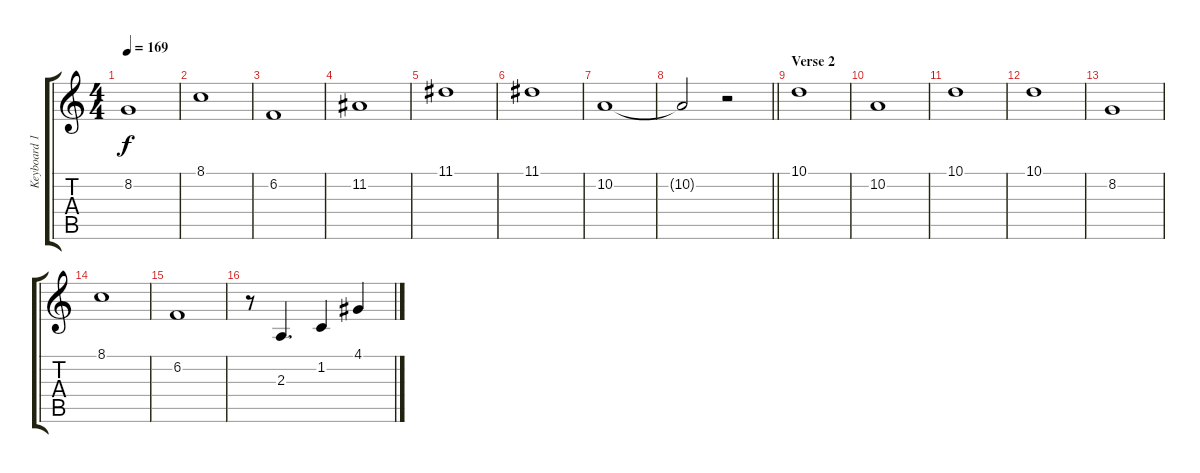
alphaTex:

\track ("Keyboard 1" "Keyboard 1") {instrument tremolostrings}
\staff {score tabs}
\tuning (E4 B3 G3 D3 A2 E2) {hide}
\ts (4 4)
\tempo 169
\clef g2
\ks c
8.2.1{dy f} |
8.1.1 |
6.2.1 |
11.2.1 |
11.1.1 |
11.1.1 |
10.2.1 |
\barLineRight lightlight
10.2{t}.2 r.2 |
\section ("" "Verse 2")
10.1.1 |
10.2.1 |
10.1.1 |
10.1.1 |
8.2.1 |
8.1.1 |
6.2.1 |
r.8 2.3.4{d} 1.2.4 4.1.4
